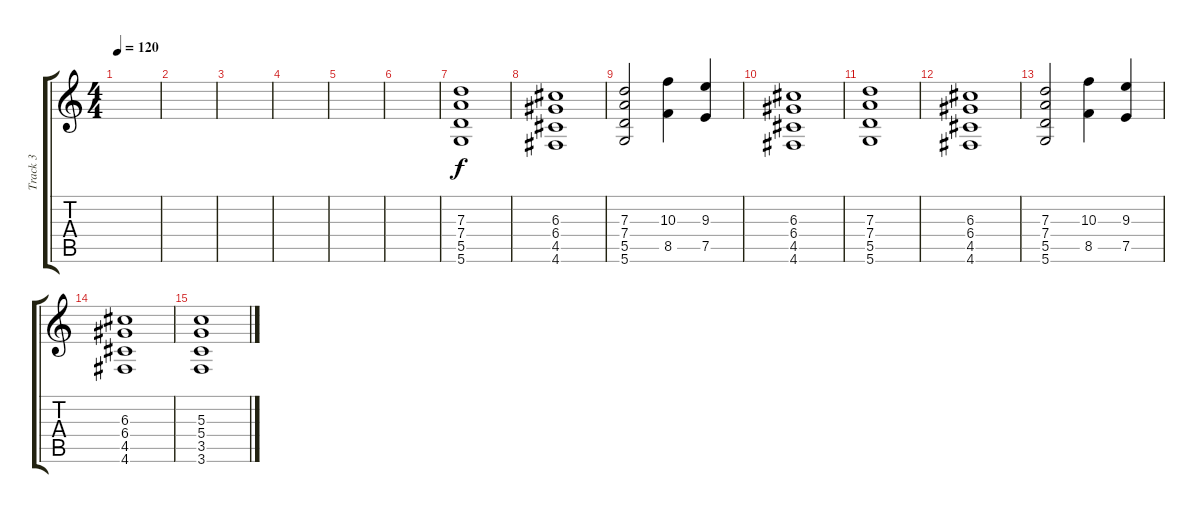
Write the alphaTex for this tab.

\track ("Track 3" "Track 3") {instrument distortionguitar}
\staff {score tabs}
\tuning (E4 B3 G3 D3 A2 D2) {hide}
\ts (4 4)
\tempo 120
\clef g2
\ks c
|
|
|
|
|
|
(7.3 7.4 5.5 5.6).1 |
(6.3 6.4 4.5 4.6).1 |
(7.3 7.4 5.5 5.6).2 (10.3 8.5).4 (9.3 7.5).4 |
(6.3 6.4 4.5 4.6).1 |
(7.3 7.4 5.5 5.6).1 |
(6.3 6.4 4.5 4.6).1 |
(7.3 7.4 5.5 5.6).2 (10.3 8.5).4 (9.3 7.5).4 |
(6.3 6.4 4.5 4.6).1 |
(5.3 5.4 3.5 3.6).1
